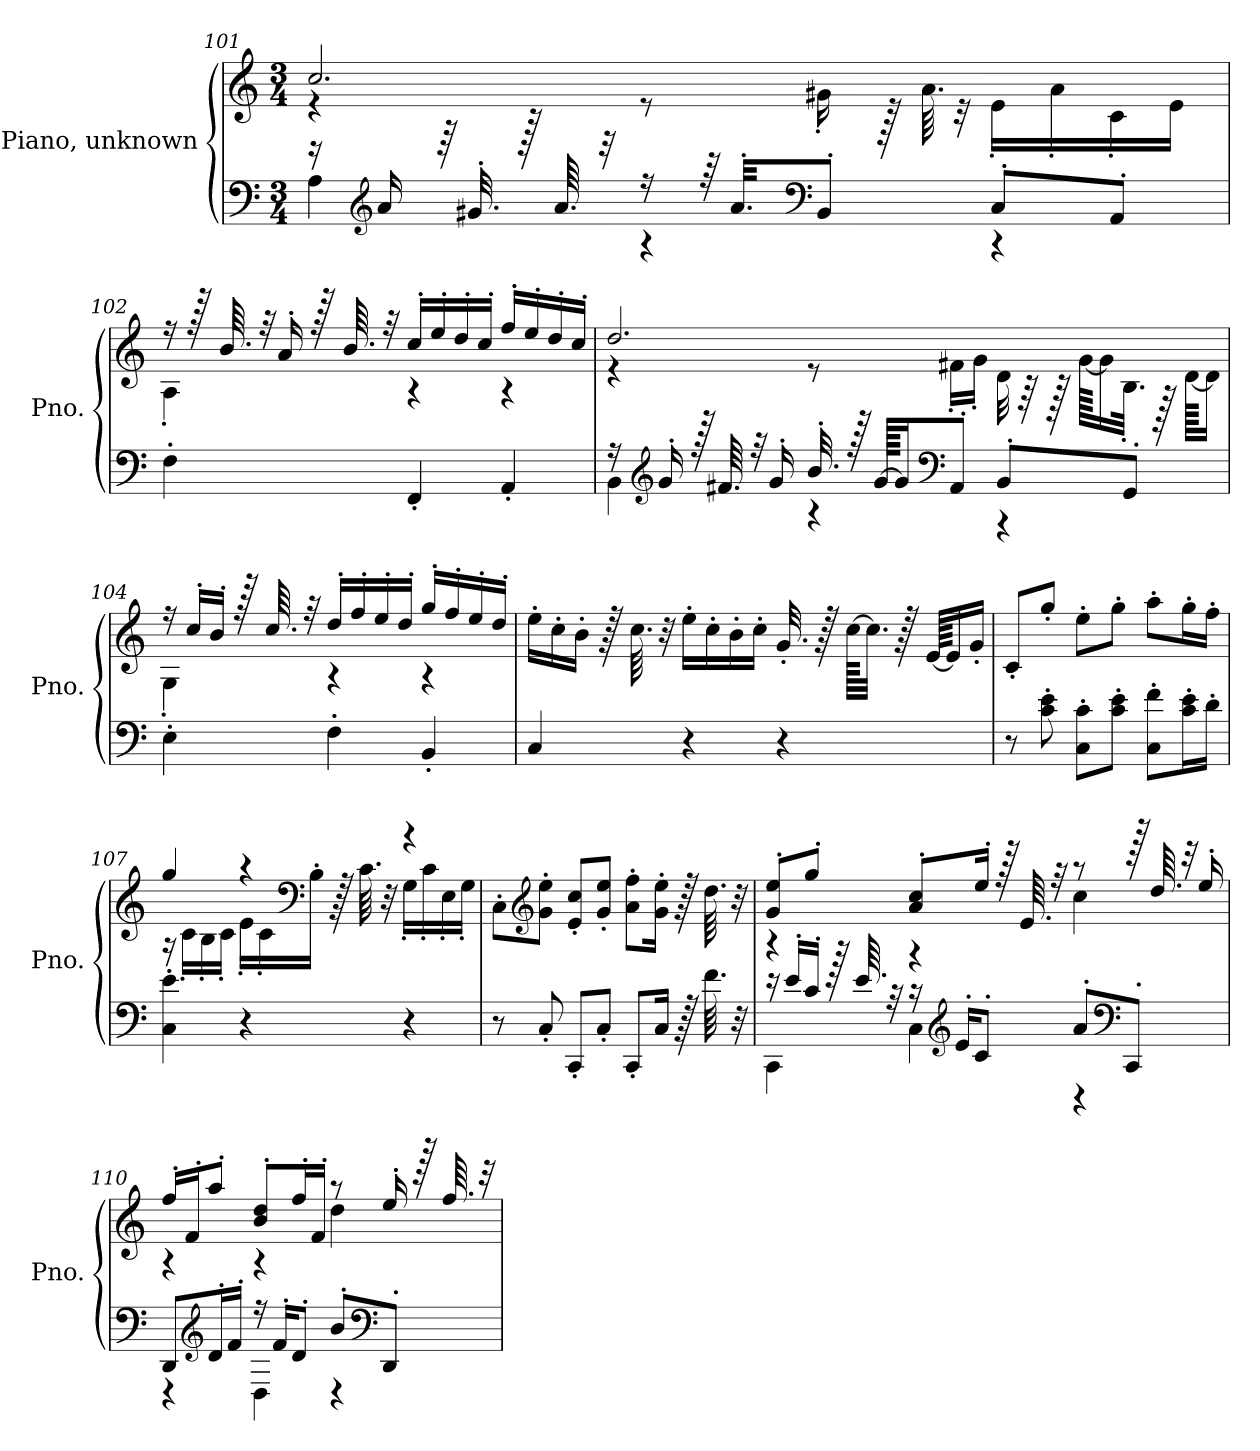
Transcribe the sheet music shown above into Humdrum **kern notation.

**kern	**kern
*part1	*part1
*staff2	*staff1
*I"Piano, unknown	*
*I'Pno.	*
!!LO:LB:g=z
*clefF4	*clefG2
*k[]	*k[]
*M3/4	*M3/4
=101	=101
*^	*^
16r	4A\	2.cc/	4r
*clefG2	*	*	*
16a/	.	.	.
64r	.	.	.
32.g#X'/	.	.	.
128r	.	.	.
64.a/	.	.	.
32r	.	.	.
16r	4r	.	8r
64r	.	.	.
32.a'/KKL	.	.	.
*clefF4	*	*	*
8BB'/J	.	.	16g#X'\
.	.	.	128r
.	.	.	64.a\
.	.	.	32r
8C'/L	4r	.	16e'\LL
.	.	.	16a'\
8AA'/J	.	.	16c'\
.	.	.	16e\JJ
*v	*v	*	*
=102	=102	=102
4F'\	16r	4A'\
.	128r	.
.	64.b/	.
.	32r	.
.	16a'/	.
.	128r	.
.	64.b/	.
.	32r	.
4FF'/	16cc'/LL	4r
.	16ee'/	.
.	16dd'/	.
.	16cc'/JJ	.
4AA'/	16ff'/LL	4r
.	16ee'/	.
.	16dd'/	.
.	16cc'/JJ	.
!!LO:LB:g=z	!!
=103	=103	=103
*^	*	*
16r	4BB\	2.dd/	4r
*clefG2	*	*	*
16g'/	.	.	.
128r	.	.	.
64.f#X/	.	.	.
32r	.	.	.
16g'/	.	.	.
32.b'/	4r	.	8r
128r	.	.	.
[128g/KKKLL	.	.	.
16g/J]	.	.	.
*clefF4	*	*	*
8AA'/J	.	.	16f#X'\LL
.	.	.	16g'\JJ
8BB'/L	4r	.	32d\
.	.	.	64r
.	.	.	128r
.	.	.	[128g\KKKLL
.	.	.	16g\]
8GG'/J	.	.	32.B'\JJk
.	.	.	128r
.	.	.	[128d\KKKLL
.	.	.	16d\JJ]
*v	*v	*	*
=104	=104	=104
4E'\	16r	4G'\
.	16cc'/LL	.
.	16b'/JJ	.
.	128r	.
.	64.cc/	.
.	32r	.
4F'\	16dd'/LL	4r
.	16ff'/	.
.	16ee'/	.
.	16dd'/JJ	.
4BB'/	16gg'/LL	4r
.	16ff'/	.
.	16ee'/	.
.	16dd'/JJ	.
*	*v	*v
!!LO:LB:g=z
=105	=105
4C/	16ee'\LL
.	16cc'\
.	16b'\JJ
.	128r
.	64.cc\
.	32r
4r	16ee'\LL
.	16cc'\
.	16b'\
.	16cc'\JJ
4r	32.g'/
.	128r
.	[128cc\KKLLL
.	32.cc\JJJ]
.	128r
.	[128e/KKKLL
.	16e/]
.	16g'/JJ
=106	=106
8r	8c'/L
8c\' 8e\'	8gg'/J
8C\' 8c\'L	8ee'\L
8c\' 8e\'J	8gg'\J
8C\' 8f\'L	8aa'\L
16c\' 16e\'L	16gg'\L
16d'\JJ	16ff'\JJ
=107	=107
*	*^
4C\' 4e\'	4gg/	16r
.	.	16c'\LL
.	.	16B'\
.	.	16c'\JJ
4r	4r	16e'\LL
.	.	16c'\
*	*clefF4	*
.	.	16B'\JJ
.	.	128r
.	.	64.c\
.	.	32r
4r	4r	16G'\LL
.	.	16c'\
.	.	16E'\
.	.	16G'\JJ
*	*v	*v
!!LO:LB:g=z
=108	=108
8r	8C'\L
*	*clefG2
8C'/	8g\' 8ee\'J
8CC'/L	8e/' 8cc/'L
8C'/J	8g/' 8ee/'J
8CC'/L	8a\' 8ff\'L
16C/Jk	16g\' 16ee\'Jk
128r	128r
64.f\	64.dd\
32r	32r
=109	=109
*^	*^
16r	4CC\	8g/' 8ee/'L	4r
16e'/LL	.	.	.
16c'/JJ	.	8gg'/J	.
128r	.	.	.
64.e/	.	.	.
32r	.	.	.
16r	4C\	8a/' 8cc/'L	4r
*clefG2	*	*	*
16e'/KL	.	.	.
8c'/J	.	16ee'/Jk	.
.	.	128r	.
.	.	64.e/	.
.	.	32r	.
8a'/L	4r	8r	4cc\
*clefF4	*	*	*
8CC'/J	.	128r	.
.	.	64.dd/	.
.	.	32r	.
.	.	16ee'/	.
!!LO:PB:g=z	!!
=110	=110	=110	=110
8DD/L	4r	16ff'/LL	4r
.	.	16f'/J	.
*clefG2	*	*	*
16d'/L	.	8aa'/J	.
16f'/JJ	.	.	.
16r	4D\	8b/' 8dd/'L	4r
16f'/KL	.	.	.
8d'/J	.	16ff'/L	.
.	.	16f'/JJ	.
8b'/L	4r	8r	4dd\
*clefF4	*	*	*
8DD'/J	.	16ee'/	.
.	.	128r	.
.	.	64.ff/	.
.	.	32r	.
*v	*v	*	*
*	*v	*v
=	=
*-	*-
